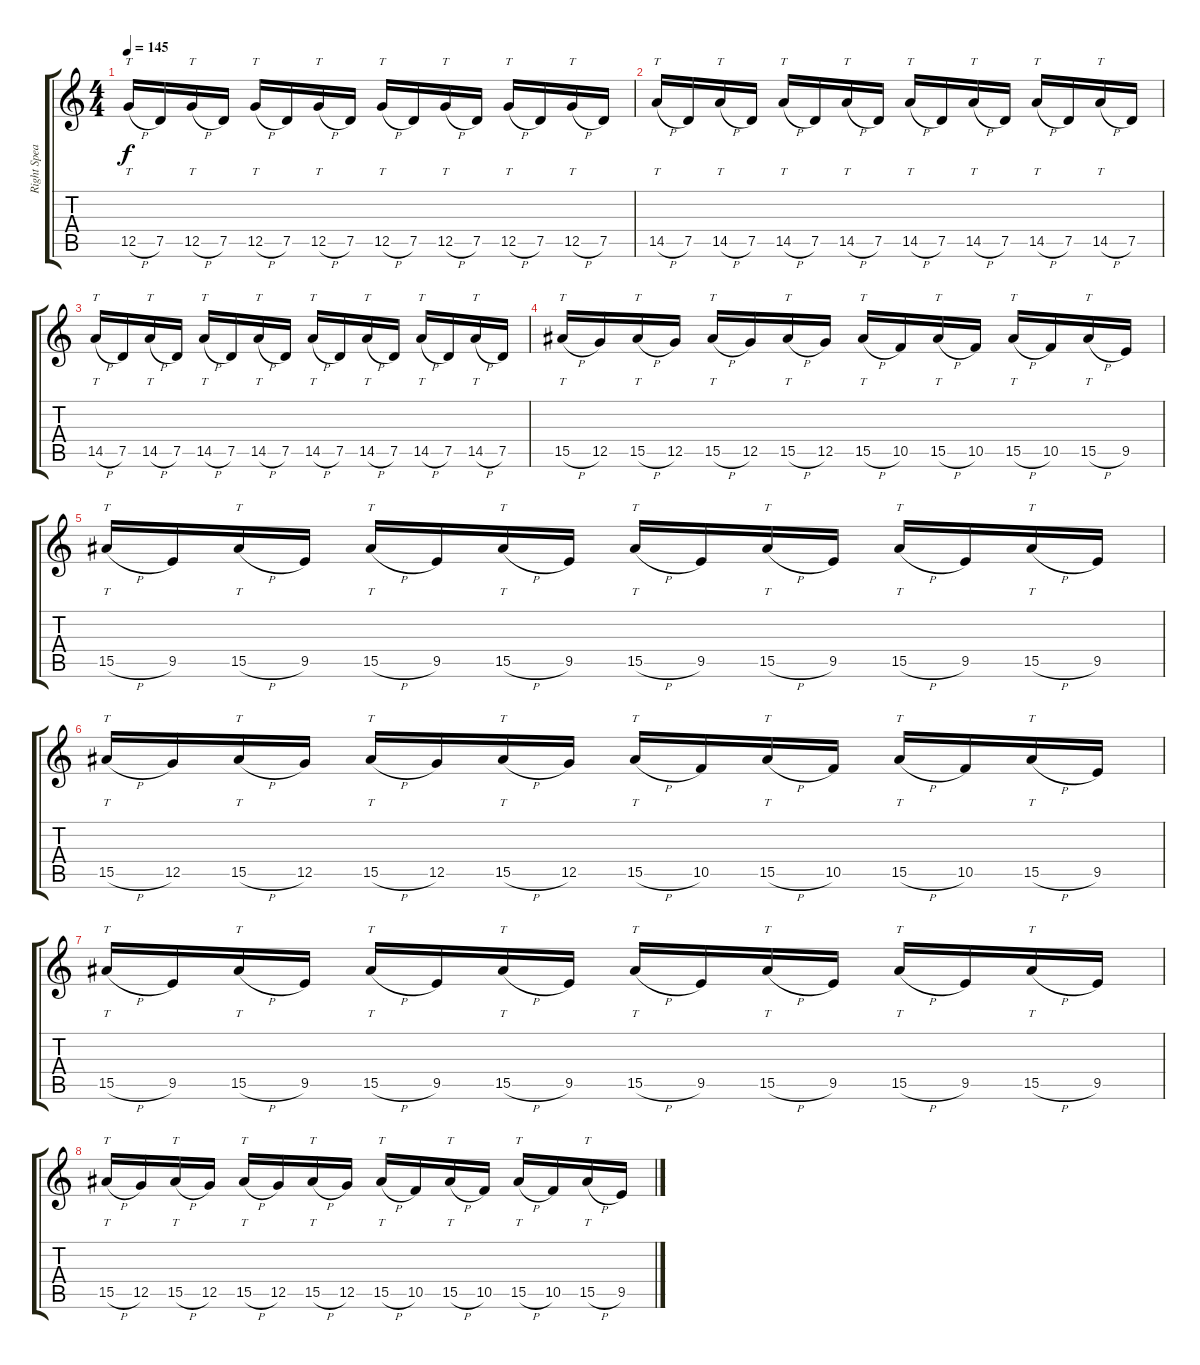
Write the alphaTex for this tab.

\track ("Right Speaker 2" "Right Spea") {instrument distortionguitar}
\staff {score tabs}
\tuning (D4 A3 F3 C3 G2 D2) {hide}
\ts (4 4)
\tempo 145
\clef g2
\ks c
12.5{h}.16{tt dy f} 7.5.16 12.5{h}.16{tt} 7.5.16 12.5{h}.16{tt} 7.5.16 12.5{h}.16{tt} 7.5.16 12.5{h}.16{tt} 7.5.16 12.5{h}.16{tt} 7.5.16 12.5{h}.16{tt} 7.5.16 12.5{h}.16{tt} 7.5.16 |
14.5{h}.16{tt} 7.5.16 14.5{h}.16{tt} 7.5.16 14.5{h}.16{tt} 7.5.16 14.5{h}.16{tt} 7.5.16 14.5{h}.16{tt} 7.5.16 14.5{h}.16{tt} 7.5.16 14.5{h}.16{tt} 7.5.16 14.5{h}.16{tt} 7.5.16 |
14.5{h}.16{tt} 7.5.16 14.5{h}.16{tt} 7.5.16 14.5{h}.16{tt} 7.5.16 14.5{h}.16{tt} 7.5.16 14.5{h}.16{tt} 7.5.16 14.5{h}.16{tt} 7.5.16 14.5{h}.16{tt} 7.5.16 14.5{h}.16{tt} 7.5.16 |
15.5{h}.16{tt} 12.5.16 15.5{h}.16{tt} 12.5.16 15.5{h}.16{tt} 12.5.16 15.5{h}.16{tt} 12.5.16 15.5{h}.16{tt} 10.5.16 15.5{h}.16{tt} 10.5.16 15.5{h}.16{tt} 10.5.16 15.5{h}.16{tt} 9.5.16 |
15.5{h}.16{tt} 9.5.16 15.5{h}.16{tt} 9.5.16 15.5{h}.16{tt} 9.5.16 15.5{h}.16{tt} 9.5.16 15.5{h}.16{tt} 9.5.16 15.5{h}.16{tt} 9.5.16 15.5{h}.16{tt} 9.5.16 15.5{h}.16{tt} 9.5.16 |
15.5{h}.16{tt} 12.5.16 15.5{h}.16{tt} 12.5.16 15.5{h}.16{tt} 12.5.16 15.5{h}.16{tt} 12.5.16 15.5{h}.16{tt} 10.5.16 15.5{h}.16{tt} 10.5.16 15.5{h}.16{tt} 10.5.16 15.5{h}.16{tt} 9.5.16 |
15.5{h}.16{tt} 9.5.16 15.5{h}.16{tt} 9.5.16 15.5{h}.16{tt} 9.5.16 15.5{h}.16{tt} 9.5.16 15.5{h}.16{tt} 9.5.16 15.5{h}.16{tt} 9.5.16 15.5{h}.16{tt} 9.5.16 15.5{h}.16{tt} 9.5.16 |
15.5{h}.16{tt} 12.5.16 15.5{h}.16{tt} 12.5.16 15.5{h}.16{tt} 12.5.16 15.5{h}.16{tt} 12.5.16 15.5{h}.16{tt} 10.5.16 15.5{h}.16{tt} 10.5.16 15.5{h}.16{tt} 10.5.16 15.5{h}.16{tt} 9.5.16
